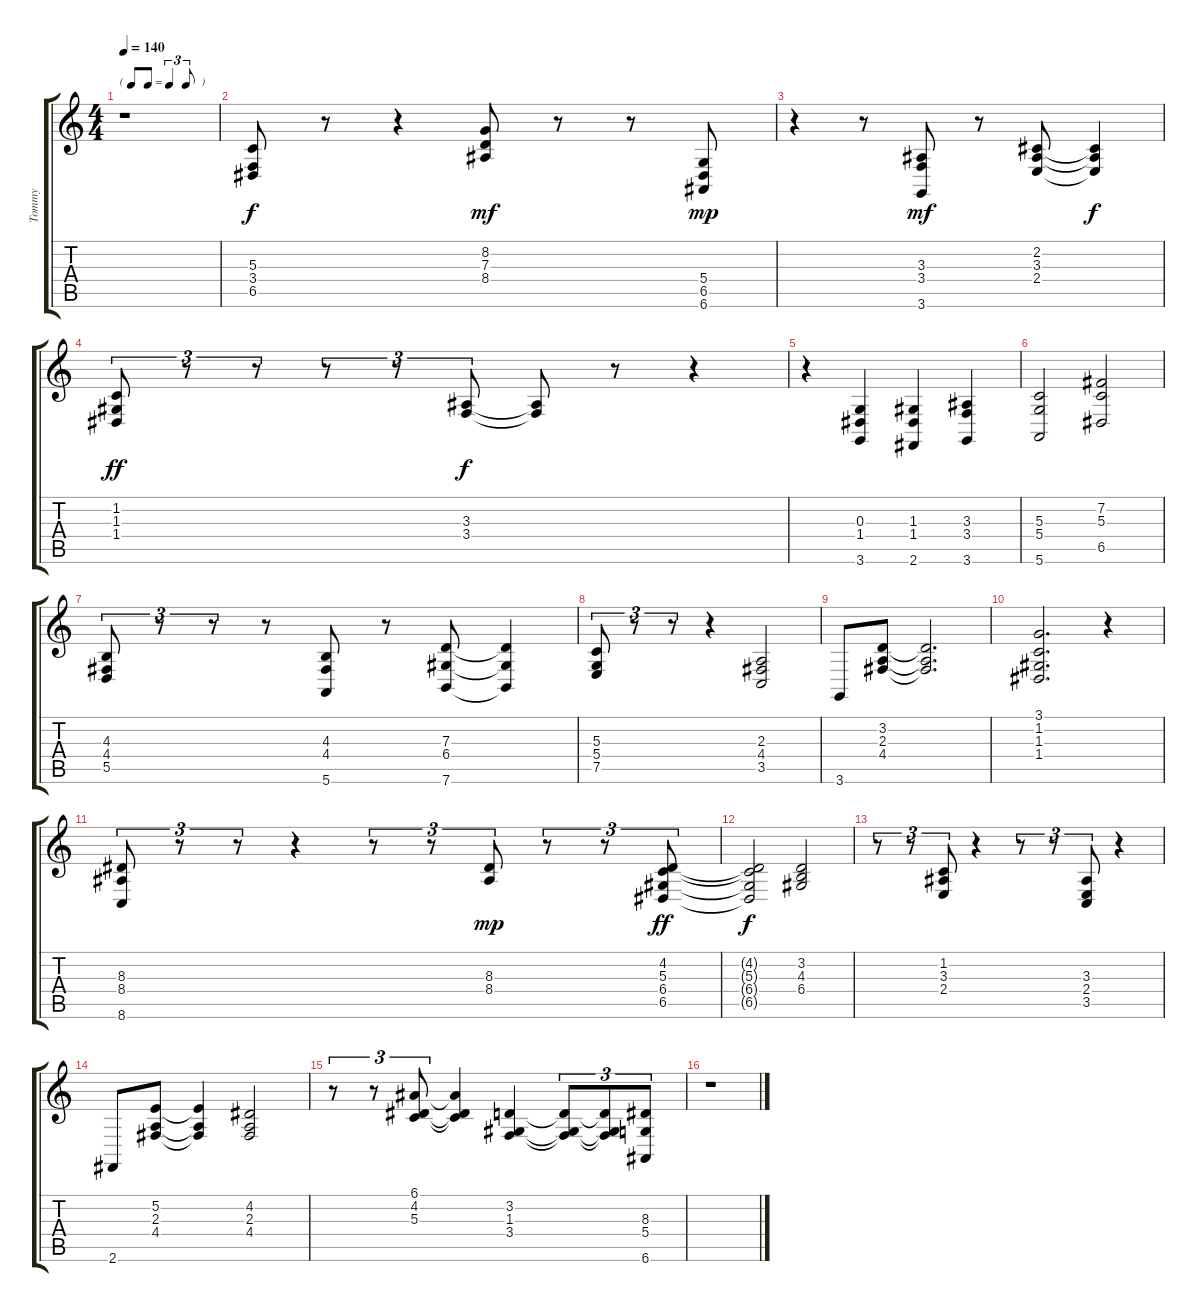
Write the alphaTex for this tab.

\track ("Tommy" "Tommy") {instrument electricgrandpiano}
\staff {score tabs}
\tuning (E4 B3 G3 D3 A2 E2) {hide}
\ts (4 4)
\tf triplet8th
\tempo 140
\clef g2
\ks c
r.1{dy f} |
(5.3 3.4 6.5).8 r.8 r.4 (8.2 7.3 8.4).8{dy mf} r.8 r.8 (5.4 6.5 6.6).8{dy mp} |
r.4 r.8 (3.3 3.4 3.6).8{dy mf} r.8 (2.2 3.3 2.4).8 (2.2{t} 3.3{t} 2.4{t}).4{dy f} |
(1.2 1.3 1.4).8{tu (3 2) dy ff} r.8{tu (3 2)} r.8{tu (3 2)} r.8{tu (3 2)} r.8{tu (3 2)} (3.3 3.4).8{tu (3 2) dy f} (3.3{t} 3.4{t}).8 r.8 r.4 |
r.4 (0.3 1.4 3.6).4 (1.3 1.4 2.6).4 (3.3 3.4 3.6).4 |
(5.3 5.4 5.6).2 (7.2 5.3 6.5).2 |
(4.3 4.4 5.5).8{tu (3 2)} r.8{tu (3 2)} r.8{tu (3 2)} r.8 (4.3 4.4 5.6).8 r.8 (7.3 6.4 7.6).8 (7.3{t} 6.4{t} 7.6{t}).4 |
(5.3 5.4 7.5).8{tu (3 2)} r.8{tu (3 2)} r.8{tu (3 2)} r.4 (2.3 4.4 3.5).2 |
3.6.8 (3.2 2.3 4.4).8 (3.2{t} 2.3{t} 4.4{t}).2{d} |
(3.1 1.2 1.3 1.4).2{d} r.4 |
(8.3 8.4 8.6).8{tu (3 2)} r.8{tu (3 2)} r.8{tu (3 2)} r.4 r.8{tu (3 2)} r.8{tu (3 2)} (8.3 8.4).8{tu (3 2) dy mp} r.8{tu (3 2)} r.8{tu (3 2)} (4.2 5.3 6.4 6.5).8{tu (3 2) dy ff} |
(4.2{t} 5.3{t} 6.4{t} 6.5{t}).2{dy f} (3.2 4.3 6.4).2 |
r.8{tu (3 2)} r.8{tu (3 2)} (1.2 3.3 2.4).8{tu (3 2)} r.4 r.8{tu (3 2)} r.8{tu (3 2)} (3.3 2.4 3.5).8{tu (3 2)} r.4 |
2.6.8 (5.2 2.3 4.4).8 (5.2{t} 2.3{t} 4.4{t}).4 (4.2 2.3 4.4).2 |
r.8{tu (3 2)} r.8{tu (3 2)} (6.1 4.2 5.3).8{tu (3 2)} (6.1{t} 4.2{t} 5.3{t}).4 (3.2 1.3 3.4).4 (3.2{t} 1.3{t} 3.4{t}).8{tu (3 2)} (3.2{t} 1.3{t} 3.4{t}).8{tu (3 2)} (8.3 5.4 6.6).8{tu (3 2)} |
r.1
